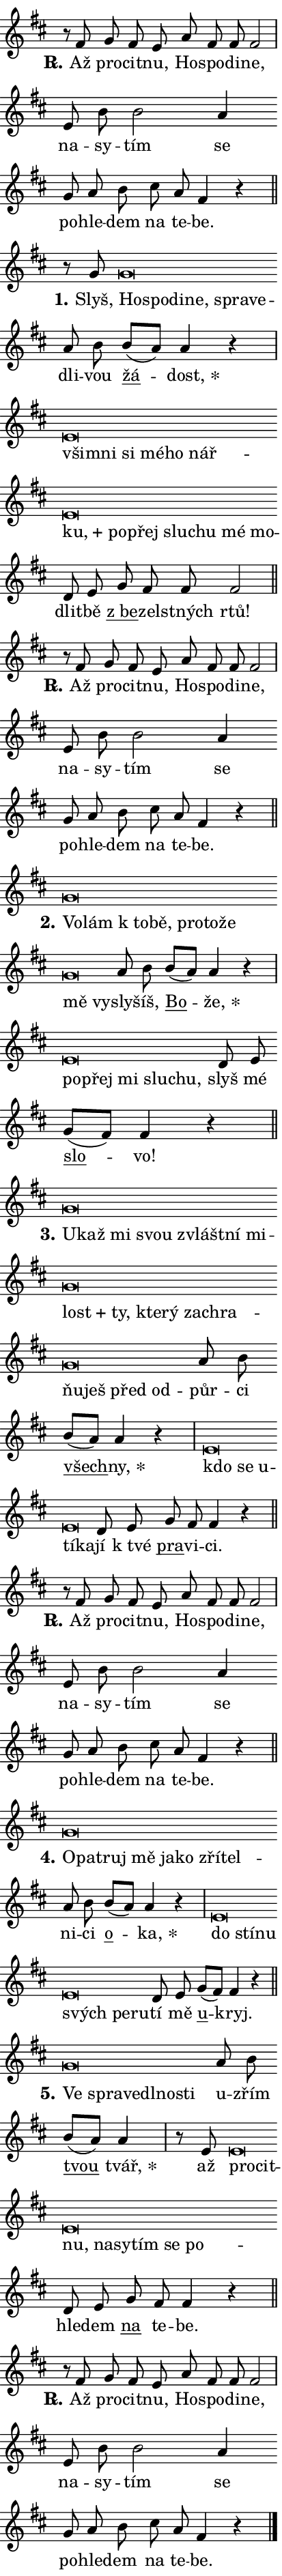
\version "2.24.0"
\header { tagline = "" }
\paper {
  indent = 0\cm
  top-margin = 0\cm
  right-margin = 0.13\cm % to fit lyric hyphens
  bottom-margin = 0\cm
  left-margin = 0\cm
  paper-width = 7\cm
  page-breaking = #ly:one-page-breaking
  system-system-spacing.basic-distance = #11
  score-system-spacing.basic-distance = #11
  ragged-last = ##f
}


%% Author: Thomas Morley
%% https://lists.gnu.org/archive/html/lilypond-user/2020-05/msg00002.html
#(define (line-position grob)
"Returns position of @var[grob} in current system:
   @code{'start}, if at first time-step
   @code{'end}, if at last time-step
   @code{'middle} otherwise
"
  (let* ((col (ly:item-get-column grob))
         (ln (ly:grob-object col 'left-neighbor))
         (rn (ly:grob-object col 'right-neighbor))
         (col-to-check-left (if (ly:grob? ln) ln col))
         (col-to-check-right (if (ly:grob? rn) rn col))
         (break-dir-left
           (and
             (ly:grob-property col-to-check-left 'non-musical #f)
             (ly:item-break-dir col-to-check-left)))
         (break-dir-right
           (and
             (ly:grob-property col-to-check-right 'non-musical #f)
             (ly:item-break-dir col-to-check-right))))
        (cond ((eqv? 1 break-dir-left) 'start)
              ((eqv? -1 break-dir-right) 'end)
              (else 'middle))))

#(define (tranparent-at-line-position vctor)
  (lambda (grob)
  "Relying on @code{line-position} select the relevant enry from @var{vctor}.
Used to determine transparency,"
    (case (line-position grob)
      ((end) (not (vector-ref vctor 0)))
      ((middle) (not (vector-ref vctor 1)))
      ((start) (not (vector-ref vctor 2))))))

noteHeadBreakVisibility =
#(define-music-function (break-visibility)(vector?)
"Makes @code{NoteHead}s transparent relying on @var{break-visibility}"
#{
  \override NoteHead.transparent =
    #(tranparent-at-line-position break-visibility)
#})

#(define delete-ledgers-for-transparent-note-heads
  (lambda (grob)
    "Reads whether a @code{NoteHead} is transparent.
If so this @code{NoteHead} is removed from @code{'note-heads} from
@var{grob}, which is supposed to be @code{LedgerLineSpanner}.
As a result ledgers are not printed for this @code{NoteHead}"
    (let* ((nhds-array (ly:grob-object grob 'note-heads))
           (nhds-list
             (if (ly:grob-array? nhds-array)
                 (ly:grob-array->list nhds-array)
                 '()))
           ;; Relies on the transparent-property being done before
           ;; Staff.LedgerLineSpanner.after-line-breaking is executed.
           ;; This is fragile ...
           (to-keep
             (remove
               (lambda (nhd)
                 (ly:grob-property nhd 'transparent #f))
               nhds-list)))
      ;; TODO find a better method to iterate over grob-arrays, similiar
      ;; to filter/remove etc for lists
      ;; For now rebuilt from scratch
      (set! (ly:grob-object grob 'note-heads)  '())
      (for-each
        (lambda (nhd)
          (ly:pointer-group-interface::add-grob grob 'note-heads nhd))
        to-keep))))

squashNotes = {
  \override NoteHead.X-extent = #'(-0.2 . 0.2)
  \override NoteHead.Y-extent = #'(-0.75 . 0)
  \override NoteHead.stencil =
    #(lambda (grob)
       (let ((pos (ly:grob-property grob 'staff-position)))
         (begin
           (if (< pos -7) (display "ERROR: Lower brevis then expected\n") (display "OK: Expected brevis position\n"))
           (if (<= pos -6) ly:text-interface::print ly:note-head::print))))
}
unSquashNotes = {
  \revert NoteHead.X-extent
  \revert NoteHead.Y-extent
  \revert NoteHead.stencil
}

hideNotes = \noteHeadBreakVisibility #begin-of-line-visible
unHideNotes = \noteHeadBreakVisibility #all-visible

% work-around for resetting accidentals
% https://lilypond.org/doc/v2.23/Documentation/notation/displaying-rhythms#unmetered-music
cadenzaMeasure = {
  \cadenzaOff
  \partial 1024 s1024
  \cadenzaOn
}

#(define-markup-command (accent layout props text) (markup?)
  "Underline accented syllable"
  (interpret-markup layout props
    #{\markup \override #'(offset . 4.3) \underline { #text }#}))

responsum = \markup \concat {
  "R" \hspace #-1.05 \path #0.1 #'((moveto 0 0.07) (lineto 0.9 0.8)) \hspace #0.05 "."
}

spaceSize = #0.6828661417322834 % exact space size for TeX Gyre Schola

\layout {
  \context {
    \Staff
    \remove "Time_signature_engraver"
    \override LedgerLineSpanner.after-line-breaking = #delete-ledgers-for-transparent-note-heads
  }
  \context {
    \Lyrics {
      \override LyricSpace.minimum-distance = \spaceSize
      \override LyricText.font-name = #"TeX Gyre Schola"
      \override LyricText.font-size = 1
      \override StanzaNumber.font-name = #"TeX Gyre Schola Bold"
      \override StanzaNumber.font-size = 1
    }
  }
  \context {
    \Score 
    \override NoteHead.text =
      #(lambda (grob) 
        (let ((pos (ly:grob-property grob 'staff-position)))
          #{\markup {
            \combine
              \halign #-0.55 \raise #(if (= pos -6) 0 0.5) \override #'(thickness . 2) \draw-line #'(3.2 . 0)
              \musicglyph "noteheads.sM1"
          }#}))
  }
}

% magnetic-lyrics.ily
%
%   written by
%     Jean Abou Samra <jean@abou-samra.fr>
%     Werner Lemberg <wl@gnu.org>
%
%   adapted by
%     Jiri Hon <jiri.hon@gmail.com>
%
% Version 2022-Apr-15

% https://www.mail-archive.com/lilypond-user@gnu.org/msg149350.html

#(define (Left_hyphen_pointer_engraver context)
   "Collect syllable-hyphen-syllable occurrences in lyrics and store
them in properties.  This engraver only looks to the left.  For
example, if the lyrics input is @code{foo -- bar}, it does the
following.

@itemize @bullet
@item
Set the @code{text} property of the @code{LyricHyphen} grob between
@q{foo} and @q{bar} to @code{foo}.

@item
Set the @code{left-hyphen} property of the @code{LyricText} grob with
text @q{foo} to the @code{LyricHyphen} grob between @q{foo} and
@q{bar}.
@end itemize

Use this auxiliary engraver in combination with the
@code{lyric-@/text::@/apply-@/magnetic-@/offset!} hook."
   (let ((hyphen #f)
         (text #f))
     (make-engraver
      (acknowledgers
       ((lyric-syllable-interface engraver grob source-engraver)
        (set! text grob)))
      (end-acknowledgers
       ((lyric-hyphen-interface engraver grob source-engraver)
        ;(when (not (grob::has-interface grob 'lyric-space-interface))
          (set! hyphen grob)));)
      ((stop-translation-timestep engraver)
       (when (and text hyphen)
         (ly:grob-set-object! text 'left-hyphen hyphen))
       (set! text #f)
       (set! hyphen #f)))))

#(define (lyric-text::apply-magnetic-offset! grob)
   "If the space between two syllables is less than the value in
property @code{LyricText@/.details@/.squash-threshold}, move the right
syllable to the left so that it gets concatenated with the left
syllable.

Use this function as a hook for
@code{LyricText@/.after-@/line-@/breaking} if the
@code{Left_@/hyphen_@/pointer_@/engraver} is active."
   (let ((hyphen (ly:grob-object grob 'left-hyphen #f)))
     (when hyphen
       (let ((left-text (ly:spanner-bound hyphen LEFT)))
         (when (grob::has-interface left-text 'lyric-syllable-interface)
           (let* ((common (ly:grob-common-refpoint grob left-text X))
                  (this-x-ext (ly:grob-extent grob common X))
                  (left-x-ext
                   (begin
                     ;; Trigger magnetism for left-text.
                     (ly:grob-property left-text 'after-line-breaking)
                     (ly:grob-extent left-text common X)))
                  ;; `delta` is the gap width between two syllables.
                  (delta (- (interval-start this-x-ext)
                            (interval-end left-x-ext)))
                  (details (ly:grob-property grob 'details))
                  (threshold (assoc-get 'squash-threshold details 0.2)))
             (when (< delta threshold)
               (let* (;; We have to manipulate the input text so that
                      ;; ligatures crossing syllable boundaries are not
                      ;; disabled.  For languages based on the Latin
                      ;; script this is essentially a beautification.
                      ;; However, for non-Western scripts it can be a
                      ;; necessity.
                      (lt (ly:grob-property left-text 'text))
                      (rt (ly:grob-property grob 'text))
                      (is-space (grob::has-interface hyphen 'lyric-space-interface))
                      (space (if is-space " " ""))
                      (extra-delta (if is-space spaceSize 0))
                      ;; Append new syllable.
                      (ltrt-space (if (and (string? lt) (string? rt))
                                (string-append lt space rt)
                                (make-concat-markup (list lt space rt))))
                      ;; Right-align `ltrt` to the right side.
                      (ltrt-space-markup (grob-interpret-markup
                               grob
                               (make-translate-markup
                                (cons (interval-length this-x-ext) 0)
                                (make-right-align-markup ltrt-space)))))
                 (begin
                   ;; Don't print `left-text`.
                   (ly:grob-set-property! left-text 'stencil #f)
                   ;; Set text and stencil (which holds all collected
                   ;; syllables so far) and shift it to the left.
                   (ly:grob-set-property! grob 'text ltrt-space)
                   (ly:grob-set-property! grob 'stencil ltrt-space-markup)
                   (ly:grob-translate-axis! grob (- (- delta extra-delta)) X))))))))))


#(define (lyric-hyphen::displace-bounds-first grob)
   ;; Make very sure this callback isn't triggered too early.
   (let ((left (ly:spanner-bound grob LEFT))
         (right (ly:spanner-bound grob RIGHT)))
     (ly:grob-property left 'after-line-breaking)
     (ly:grob-property right 'after-line-breaking)
     (ly:lyric-hyphen::print grob)))

squashThreshold = #0.4

\layout {
  \context {
    \Lyrics
    \consists #Left_hyphen_pointer_engraver
    \override LyricText.after-line-breaking =
      #lyric-text::apply-magnetic-offset!
    \override LyricHyphen.stencil = #lyric-hyphen::displace-bounds-first
    \override LyricText.details.squash-threshold = \squashThreshold
    \override LyricHyphen.minimum-distance = 0
    \override LyricHyphen.minimum-length = \squashThreshold
  }
}

squashText = \override LyricText.details.squash-threshold = 9999
unSquashText = \override LyricText.details.squash-threshold = \squashThreshold

leftText = \override LyricText.self-alignment-X = #LEFT
unLeftText = \revert LyricText.self-alignment-X

starOffset = #(lambda (grob) 
                (let ((x_offset (ly:self-alignment-interface::aligned-on-x-parent grob)))
                  (if (= x_offset 0) 0 (+ x_offset 1.2))))

star = #(define-music-function (syllable)(string?)
"Append star separator at the end of a syllable"
#{
  \once \override LyricText.X-offset = #starOffset
  \lyricmode { \markup {
    #syllable
    \override #'((font-name . "TeX Gyre Schola Bold")) \hspace #0.2 \lower #0.65 \larger "*"
  } }
#})

starAccent = #(define-music-function (syllable)(string?)
"Append star separator at the end of a syllable and make accent"
#{
  \once \override LyricText.X-offset = #starOffset
  \lyricmode { \markup {
    \accent #syllable
    \override #'((font-name . "TeX Gyre Schola Bold")) \hspace #0.2 \lower #0.65 \larger "*"
  } }
#})

breath = #(define-music-function (syllable)(string?)
"Append breathing indicator at the end of a syllable"
#{
  \lyricmode { \markup { #syllable "+" } }
#})

optionalBreath = #(define-music-function (syllable)(string?)
"Append optional breathing indicator at the end of a syllable"
#{
  \lyricmode { \markup { #syllable "(+)" } }
#})


\score {
    <<
        \new Voice = "melody" { \cadenzaOn \key d \major \relative { r8 fis' g fis e a fis fis fis2 \cadenzaMeasure \bar "|" e8 b' b2 a4 \bar "" g8 a b cis a fis4 r \cadenzaMeasure \bar "||" \break } }
        \new Lyrics \lyricsto "melody" { \lyricmode { \set stanza = \responsum
Až pro -- cit -- nu, Ho -- spo -- di -- ne, na -- sy -- tím se po -- hle -- dem na te -- be. } }
    >>
    \layout {}
}

\score {
    <<
        \new Voice = "melody" { \cadenzaOn \key d \major \relative { r8 g'8 \squashNotes g\breve*1/16 \hideNotes \breve*1/16 \bar "" \breve*1/16 \bar "" \breve*1/16 \bar "" \breve*1/16 \breve*1/16 \bar "" \unHideNotes \unSquashNotes a8 b \bar "" b[( a)] a4 r \cadenzaMeasure \bar "|" \squashNotes e\breve*1/16 \hideNotes \breve*1/16 \bar "" \breve*1/16 \bar "" \breve*1/16 \bar "" \breve*1/16 \bar "" \breve*1/16 \bar "" \breve*1/16 \bar "" \breve*1/16 \bar "" \breve*1/16 \bar "" \breve*1/16 \bar "" \breve*1/16 \bar "" \breve*1/16 \breve*1/16 \bar "" \unHideNotes \unSquashNotes d8 e \bar "" g fis fis fis2 \cadenzaMeasure \bar "||" \break } }
        \new Lyrics \lyricsto "melody" { \lyricmode { \set stanza = "1."
Slyš, \leftText Ho -- \squashText spo -- di -- ne, spra -- ve -- \unLeftText \unSquashText dli -- vou \markup \accent žá -- \star dost, \leftText všim -- \squashText ni si mé -- ho nář -- \breath "ku," po -- přej slu -- chu mé mo -- \unLeftText \unSquashText dlit -- bě \markup \accent "z be" -- ze -- lstných rtů! } }
    >>
    \layout {}
}

\score {
    <<
        \new Voice = "melody" { \cadenzaOn \key d \major \relative { r8 fis' g fis e a fis fis fis2 \cadenzaMeasure \bar "|" e8 b' b2 a4 \bar "" g8 a b cis a fis4 r \cadenzaMeasure \bar "||" \break } }
        \new Lyrics \lyricsto "melody" { \lyricmode { \set stanza = \responsum
Až pro -- cit -- nu, Ho -- spo -- di -- ne, na -- sy -- tím se po -- hle -- dem na te -- be. } }
    >>
    \layout {}
}

\score {
    <<
        \new Voice = "melody" { \cadenzaOn \key d \major \relative { \squashNotes g'\breve*1/16 \hideNotes \breve*1/16 \bar "" \breve*1/16 \bar "" \breve*1/16 \bar "" \breve*1/16 \bar "" \breve*1/16 \bar "" \breve*1/16 \bar "" \breve*1/16 \breve*1/16 \bar "" \unHideNotes \unSquashNotes a8 b \bar "" b[( a)] a4 r \cadenzaMeasure \bar "|" \squashNotes e\breve*1/16 \hideNotes \breve*1/16 \bar "" \breve*1/16 \bar "" \breve*1/16 \breve*1/16 \bar "" \unHideNotes \unSquashNotes d8 e \bar "" g[( fis)] fis4 r \cadenzaMeasure \bar "||" \break } }
        \new Lyrics \lyricsto "melody" { \lyricmode { \set stanza = "2."
\leftText Vo -- \squashText lám "k to" -- bě, pro -- to -- že mě vy -- \unLeftText \unSquashText sly -- šíš, \markup \accent Bo -- \star že, \leftText po -- \squashText přej mi slu -- chu, \unLeftText \unSquashText slyš mé \markup \accent slo -- vo! } }
    >>
    \layout {}
}

\score {
    <<
        \new Voice = "melody" { \cadenzaOn \key d \major \relative { \squashNotes g'\breve*1/16 \hideNotes \breve*1/16 \bar "" \breve*1/16 \bar "" \breve*1/16 \bar "" \breve*1/16 \bar "" \breve*1/16 \bar "" \breve*1/16 \bar "" \breve*1/16 \bar "" \breve*1/16 \bar "" \breve*1/16 \bar "" \breve*1/16 \bar "" \breve*1/16 \bar "" \breve*1/16 \bar "" \breve*1/16 \bar "" \breve*1/16 \bar "" \breve*1/16 \breve*1/16 \bar "" \unHideNotes \unSquashNotes a8 b \bar "" b[( a)] a4 r \cadenzaMeasure \bar "|" \squashNotes e\breve*1/16 \hideNotes \breve*1/16 \bar "" \breve*1/16 \bar "" \breve*1/16 \breve*1/16 \bar "" \unHideNotes \unSquashNotes d8 e \bar "" g fis fis4 r \cadenzaMeasure \bar "||" \break } }
        \new Lyrics \lyricsto "melody" { \lyricmode { \set stanza = "3."
\leftText U -- \squashText kaž mi svou zvlášt -- ní mi -- \breath "lost" ty, kte -- rý za -- chra -- ňu -- ješ před od -- \unLeftText \unSquashText půr -- ci \markup \accent všech -- \star ny, \leftText kdo \squashText se u -- tí -- ka -- \unLeftText \unSquashText jí "k tvé" \markup \accent pra -- vi -- ci. } }
    >>
    \layout {}
}

\score {
    <<
        \new Voice = "melody" { \cadenzaOn \key d \major \relative { r8 fis' g fis e a fis fis fis2 \cadenzaMeasure \bar "|" e8 b' b2 a4 \bar "" g8 a b cis a fis4 r \cadenzaMeasure \bar "||" \break } }
        \new Lyrics \lyricsto "melody" { \lyricmode { \set stanza = \responsum
Až pro -- cit -- nu, Ho -- spo -- di -- ne, na -- sy -- tím se po -- hle -- dem na te -- be. } }
    >>
    \layout {}
}

\score {
    <<
        \new Voice = "melody" { \cadenzaOn \key d \major \relative { \squashNotes g'\breve*1/16 \hideNotes \breve*1/16 \bar "" \breve*1/16 \bar "" \breve*1/16 \bar "" \breve*1/16 \bar "" \breve*1/16 \bar "" \breve*1/16 \breve*1/16 \bar "" \unHideNotes \unSquashNotes a8 b \bar "" b[( a)] a4 r \cadenzaMeasure \bar "|" \squashNotes e\breve*1/16 \hideNotes \breve*1/16 \bar "" \breve*1/16 \bar "" \breve*1/16 \bar "" \breve*1/16 \breve*1/16 \bar "" \unHideNotes \unSquashNotes d8 e \bar "" g[( fis)] fis4 r \cadenzaMeasure \bar "||" \break } }
        \new Lyrics \lyricsto "melody" { \lyricmode { \set stanza = "4."
\leftText O -- \squashText pa -- truj mě ja -- ko zří -- tel -- \unLeftText \unSquashText ni -- ci \markup \accent o -- \star ka, \leftText do \squashText stí -- nu svých pe -- ru -- \unLeftText \unSquashText tí mě \markup \accent u -- kryj. } }
    >>
    \layout {}
}

\score {
    <<
        \new Voice = "melody" { \cadenzaOn \key d \major \relative { \squashNotes g'\breve*1/16 \hideNotes \breve*1/16 \bar "" \breve*1/16 \bar "" \breve*1/16 \bar "" \breve*1/16 \breve*1/16 \bar "" \unHideNotes \unSquashNotes a8 b \bar "" b[( a)] a4 \cadenzaMeasure \bar "|" r8 e8 \squashNotes e\breve*1/16 \hideNotes \breve*1/16 \bar "" \breve*1/16 \bar "" \breve*1/16 \bar "" \breve*1/16 \bar "" \breve*1/16 \bar "" \breve*1/16 \breve*1/16 \bar "" \unHideNotes \unSquashNotes d8 e \bar "" g fis fis4 r \cadenzaMeasure \bar "||" \break } }
        \new Lyrics \lyricsto "melody" { \lyricmode { \set stanza = "5."
\leftText Ve \squashText spra -- ve -- dl -- no -- sti \unLeftText \unSquashText u -- zřím \markup \accent tvou \star tvář, až \leftText pro -- \squashText cit -- nu, na -- sy -- tím se po -- \unLeftText \unSquashText hle -- dem \markup \accent na te -- be. } }
    >>
    \layout {}
}

\score {
    <<
        \new Voice = "melody" { \cadenzaOn \key d \major \relative { r8 fis' g fis e a fis fis fis2 \cadenzaMeasure \bar "|" e8 b' b2 a4 \bar "" g8 a b cis a fis4 r \cadenzaMeasure \bar "||" \break } \bar "|." }
        \new Lyrics \lyricsto "melody" { \lyricmode { \set stanza = \responsum
Až pro -- cit -- nu, Ho -- spo -- di -- ne, na -- sy -- tím se po -- hle -- dem na te -- be. } }
    >>
    \layout {}
}
